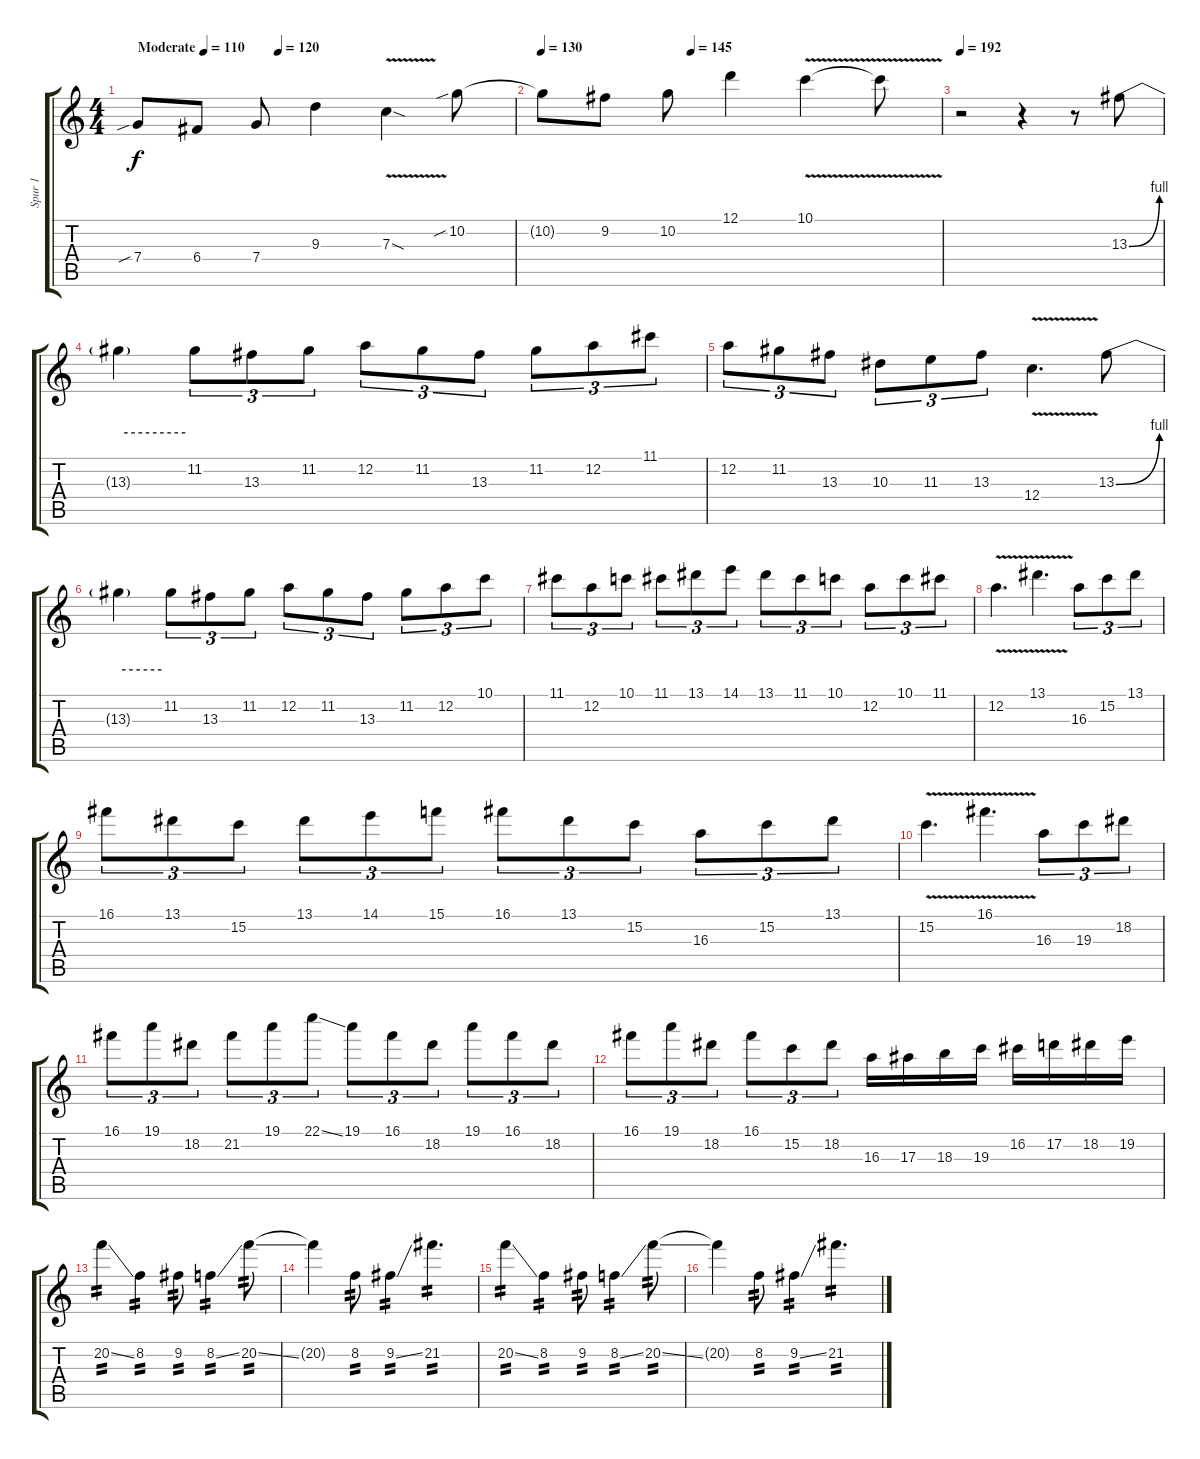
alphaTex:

\track ("Spur 1" "Spur 1") {instrument distortionguitar}
\staff {score tabs}
\tuning (D4 A3 F3 C3 G2 C2) {hide}
\ts (4 4)
\tempo (110 "Moderate")
\tempo (120 0.375)
\tempo (110 "Moderate")
\clef g2
\ks c
7.4{sib}.8{dy f instrument distortionguitar} 6.4.8 7.4.8 9.3.4 7.3{v sod}.4 10.2{sib}.8 |
\tempo 130
\tempo (145 0.375)
10.2{t}.8 9.2.8 10.2.8 12.1.4 10.1{v}.4 10.1{t}.8 |
\tempo 192
r.2 r.4 r.8 13.3{be (bend 0 0 60 4)}.8 |
13.3{be (hold 0 4 60 4) t}.4 11.2.8{tu (3 2)} 13.3.8{tu (3 2)} 11.2.8{tu (3 2)} 12.2.8{tu (3 2)} 11.2.8{tu (3 2)} 13.3.8{tu (3 2)} 11.2.8{tu (3 2)} 12.2.8{tu (3 2)} 11.1.8{tu (3 2)} |
12.2.8{tu (3 2)} 11.2.8{tu (3 2)} 13.3.8{tu (3 2)} 10.3.8{tu (3 2)} 11.3.8{tu (3 2)} 13.3.8{tu (3 2)} 12.4{v}.4{d} 13.3{be (bend 0 0 60 4)}.8 |
13.3{be (hold 0 4 60 4) t}.4 11.2.8{tu (3 2)} 13.3.8{tu (3 2)} 11.2.8{tu (3 2)} 12.2.8{tu (3 2)} 11.2.8{tu (3 2)} 13.3.8{tu (3 2)} 11.2.8{tu (3 2)} 12.2.8{tu (3 2)} 10.1.8{tu (3 2)} |
11.1.8{tu (3 2)} 12.2.8{tu (3 2)} 10.1.8{tu (3 2)} 11.1.8{tu (3 2)} 13.1.8{tu (3 2)} 14.1.8{tu (3 2)} 13.1.8{tu (3 2)} 11.1.8{tu (3 2)} 10.1.8{tu (3 2)} 12.2.8{tu (3 2)} 10.1.8{tu (3 2)} 11.1.8{tu (3 2)} |
12.2{v}.4{d} 13.1{v}.4{d} 16.3.8{tu (3 2)} 15.2.8{tu (3 2)} 13.1.8{tu (3 2)} |
16.1.8{tu (3 2)} 13.1.8{tu (3 2)} 15.2.8{tu (3 2)} 13.1.8{tu (3 2)} 14.1.8{tu (3 2)} 15.1.8{tu (3 2)} 16.1.8{tu (3 2)} 13.1.8{tu (3 2)} 15.2.8{tu (3 2)} 16.3.8{tu (3 2)} 15.2.8{tu (3 2)} 13.1.8{tu (3 2)} |
15.2{v}.4{d} 16.1{v}.4{d} 16.3.8{tu (3 2)} 19.3.8{tu (3 2)} 18.2.8{tu (3 2)} |
16.1.8{tu (3 2)} 19.1.8{tu (3 2)} 18.2.8{tu (3 2)} 21.2.8{tu (3 2)} 19.1.8{tu (3 2)} 22.1{ss}.8{tu (3 2)} 19.1.8{tu (3 2)} 16.1.8{tu (3 2)} 18.2.8{tu (3 2)} 19.1.8{tu (3 2)} 16.1.8{tu (3 2)} 18.2.8{tu (3 2)} |
16.1.8{tu (3 2)} 19.1.8{tu (3 2)} 18.2.8{tu (3 2)} 16.1.8{tu (3 2)} 15.2.8{tu (3 2)} 18.2.8{tu (3 2)} 16.3.16 17.3.16 18.3.16 19.3.16 16.2.16 17.2.16 18.2.16 19.2.16 |
20.2{ss}.4{tp 2} 8.2.4{tp 2} 9.2.8{tp 2} 8.2{ss}.4{tp 2} 20.2{ss}.8{tp 2} |
20.2{t}.4 8.2.8{tp 2} 9.2{ss}.4{tp 2} 21.2.4{d tp 2} |
20.2{ss}.4{tp 2} 8.2.4{tp 2} 9.2.8{tp 2} 8.2{ss}.4{tp 2} 20.2{ss}.8{tp 2} |
20.2{t}.4 8.2.8{tp 2} 9.2{ss}.4{tp 2} 21.2.4{d tp 2}
